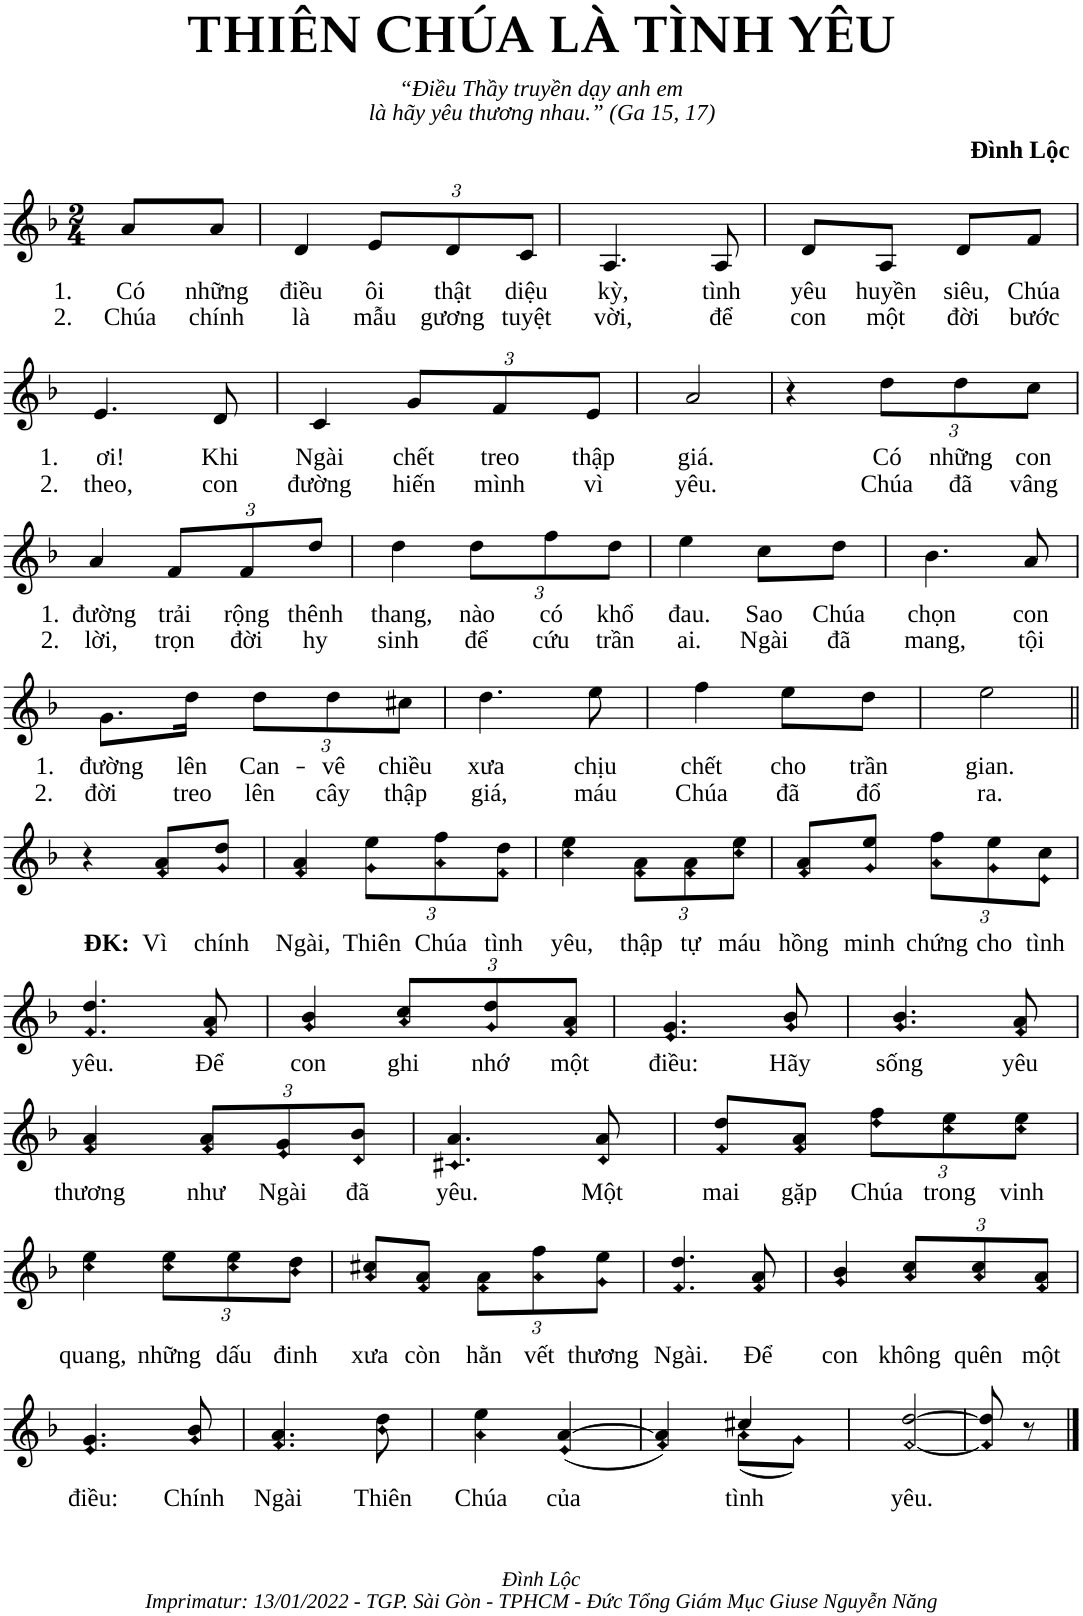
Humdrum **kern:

**kern	**text	**text
*part1	*part1	*part1
*staff1	*staff1	*staff1
*I"Piano	*	*
*I'Pno.	*	*
*clefG2	*	*
*k[b-]	*	*
*M2/4	*	*
=1	=1	=1
!	!LO:LY:b	!LO:LY:b
8a/L	1. Có	2. Chúa
!	!LO:LY:b	!LO:LY:b
8a/J	những	chính
=2	=2	=2
!	!LO:LY:b	!LO:LY:b
4d/	điều	là
*Xbrackettup	*	*
!	!LO:LY:b	!LO:LY:b
12e/L	ôi	mẫu
!	!LO:LY:b	!LO:LY:b
12d/	thật	gương
!	!LO:LY:b	!LO:LY:b
12c/J	diệu	tuyệt
=3	=3	=3
!	!LO:LY:b	!LO:LY:b
4.A/	kỳ,	vời,
!	!LO:LY:b	!LO:LY:b
8A/	tình	để
=4	=4	=4
!	!LO:LY:b	!LO:LY:b
8d/L	yêu	con
!	!LO:LY:b	!LO:LY:b
8A/J	huyền	một
!	!LO:LY:b	!LO:LY:b
8d/L	siêu,	đời
!	!LO:LY:b	!LO:LY:b
8f/J	Chúa	bước
!!LO:LB:g=z
=5	=5	=5
!	!LO:LY:b	!LO:LY:b
4.e/	1. ơi!	2. theo,
!	!LO:LY:b	!LO:LY:b
8d/	Khi	con
=6	=6	=6
!	!LO:LY:b	!LO:LY:b
4c/	Ngài	đường
!	!LO:LY:b	!LO:LY:b
12g/L	chết	hiến
!	!LO:LY:b	!LO:LY:b
12f/	treo	mình
!	!LO:LY:b	!LO:LY:b
12e/J	thập	vì
=7	=7	=7
!	!LO:LY:b	!LO:LY:b
2a/	giá.	yêu.
=8	=8	=8
4r	.	.
!	!LO:LY:b	!LO:LY:b
12dd\L	Có	Chúa
!	!LO:LY:b	!LO:LY:b
12dd\	những	đã
!	!LO:LY:b	!LO:LY:b
12cc\J	con	vâng
!!LO:LB:g=z
=9	=9	=9
!	!LO:LY:b	!LO:LY:b
4a/	1. đường	2. lời,
!	!LO:LY:b	!LO:LY:b
12f/L	trải	trọn
!	!LO:LY:b	!LO:LY:b
12f/	rộng	đời
!	!LO:LY:b	!LO:LY:b
12dd/J	thênh	hy
=10	=10	=10
!	!LO:LY:b	!LO:LY:b
4dd\	thang,	sinh
!	!LO:LY:b	!LO:LY:b
12dd\L	nào	để
!	!LO:LY:b	!LO:LY:b
12ff\	có	cứu
!	!LO:LY:b	!LO:LY:b
12dd\J	khổ	trần
=11	=11	=11
!	!LO:LY:b	!LO:LY:b
4ee\	đau.	ai.
!	!LO:LY:b	!LO:LY:b
8cc\L	Sao	Ngài
!	!LO:LY:b	!LO:LY:b
8dd\J	Chúa	đã
=12	=12	=12
!	!LO:LY:b	!LO:LY:b
4.b-\	chọn	mang,
!	!LO:LY:b	!LO:LY:b
8a/	con	tội
!!LO:LB:g=z
=13	=13	=13
!	!LO:LY:b	!LO:LY:b
8.g\L	1. đường	2. đời
!	!LO:LY:b	!LO:LY:b
16dd\Jk	lên	treo
!	!LO:LY:b	!LO:LY:b
12dd\L	Can-	lên
!	!LO:LY:b	!LO:LY:b
12dd\	-vê	cây
!	!LO:LY:b	!LO:LY:b
12cc#X\J	chiều	thập
=14	=14	=14
!	!LO:LY:b	!LO:LY:b
4.dd\	xưa	giá,
!	!LO:LY:b	!LO:LY:b
8ee\	chịu	máu
=15	=15	=15
!	!LO:LY:b	!LO:LY:b
4ff\	chết	Chúa
!	!LO:LY:b	!LO:LY:b
8ee\L	cho	đã
!	!LO:LY:b	!LO:LY:b
8dd\J	trần	đổ
=16	=16	=16
!	!LO:LY:b	!LO:LY:b
2ee\	gian.	ra.
!!LO:LB:g=z
=17||	=17||	=17||
4r	.	.
!	!LO:LY:b	!
8f/ 8a/L	ĐK: Vì	.
!	!LO:LY:b	!
8g/ 8dd/J	chính	.
=18	=18	=18
!	!LO:LY:b	!
4f/ 4a/	Ngài,	.
!	!LO:LY:b	!
12g\ 12ee\L	Thiên	.
!	!LO:LY:b	!
12a\ 12ff\	Chúa	.
!	!LO:LY:b	!
12f\ 12dd\J	tình	.
=19	=19	=19
!	!LO:LY:b	!
4cc\ 4ee\	yêu,	.
!	!LO:LY:b	!
12f\ 12a\L	thập	.
!	!LO:LY:b	!
12f\ 12a\	tự	.
!	!LO:LY:b	!
12cc\ 12ee\J	máu	.
=20	=20	=20
!	!LO:LY:b	!
8f/ 8a/L	hồng	.
!	!LO:LY:b	!
8g/ 8ee/J	minh	.
!	!LO:LY:b	!
12a\ 12ff\L	chứng	.
!	!LO:LY:b	!
12g\ 12ee\	cho	.
!	!LO:LY:b	!
12e\ 12cc\J	tình	.
!!LO:LB:g=z
=21	=21	=21
!	!LO:LY:b	!
4.f/ 4.dd/	yêu.	.
!	!LO:LY:b	!
8f/ 8a/	Để	.
=22	=22	=22
!	!LO:LY:b	!
4g/ 4b-/	con	.
!	!LO:LY:b	!
12a/ 12cc/L	ghi	.
!	!LO:LY:b	!
12g/ 12dd/	nhớ	.
!	!LO:LY:b	!
12f/ 12a/J	một	.
=23	=23	=23
!	!LO:LY:b	!
4.e/ 4.g/	điều:	.
!	!LO:LY:b	!
8g/ 8b-/	Hãy	.
=24	=24	=24
!	!LO:LY:b	!
4.g/ 4.b-/	sống	.
!	!LO:LY:b	!
8f/ 8a/	yêu	.
!!LO:LB:g=z
=25	=25	=25
!	!LO:LY:b	!
4f/ 4a/	thương	.
!	!LO:LY:b	!
12f/ 12a/L	như	.
!	!LO:LY:b	!
12e/ 12g/	Ngài	.
!	!LO:LY:b	!
12d/ 12b-/J	đã	.
=26	=26	=26
!	!LO:LY:b	!
4.c#X/ 4.a/	yêu.	.
!	!LO:LY:b	!
8d/ 8a/	Một	.
=27	=27	=27
!	!LO:LY:b	!
8f/ 8dd/L	mai	.
!	!LO:LY:b	!
8f/ 8a/J	gặp	.
!	!LO:LY:b	!
12dd\ 12ff\L	Chúa	.
!	!LO:LY:b	!
12cc\ 12ee\	trong	.
!	!LO:LY:b	!
12cc\ 12ee\J	vinh	.
!!LO:LB:g=z
=28	=28	=28
!	!LO:LY:b	!
4cc\ 4ee\	quang,	.
!	!LO:LY:b	!
12cc\ 12ee\L	những	.
!	!LO:LY:b	!
12cc\ 12ee\	dấu	.
!	!LO:LY:b	!
12b-\ 12dd\J	đinh	.
=29	=29	=29
!	!LO:LY:b	!
8a/ 8cc#X/L	xưa	.
!	!LO:LY:b	!
8f/ 8a/J	còn	.
!	!LO:LY:b	!
12f\ 12a\L	hằn	.
!	!LO:LY:b	!
12a\ 12ff\	vết	.
!	!LO:LY:b	!
12g\ 12ee\J	thương	.
=30	=30	=30
!	!LO:LY:b	!
4.f/ 4.dd/	Ngài.	.
!	!LO:LY:b	!
8f/ 8a/	Để	.
=31	=31	=31
!	!LO:LY:b	!
4g/ 4b-/	con	.
!	!LO:LY:b	!
12a/ 12cc/L	không	.
!	!LO:LY:b	!
12a/ 12cc/	quên	.
!	!LO:LY:b	!
12f/ 12a/J	một	.
!!LO:LB:g=z
=32	=32	=32
!	!LO:LY:b	!
4.e/ 4.g/	điều:	.
!	!LO:LY:b	!
8g/ 8b-/	Chính	.
=33	=33	=33
!	!LO:LY:b	!
4.f/ 4.a/	Ngài	.
!	!LO:LY:b	!
8b-\ 8dd\	Thiên	.
=34	=34	=34
!	!LO:LY:b	!
4a\ 4ee\	Chúa	.
!	!LO:LY:b	!
(4e/ [4a/	của	.
=35	=35	=35
*^	*	*
4f/ 4a/])	4ryy	.	.
!	!	!LO:LY:b	!
4cc#X/	(8a\L	tình	.
.	8g\J)	.	.
=36	=36	=36	=36
!	!	!LO:LY:b	!
*v	*v	*	*
[2f/ [2dd/	yêu.	.
=37	=37	=37
8f/] 8dd/]	.	.
8r	.	.
==	==	==
*-	*-	*-
